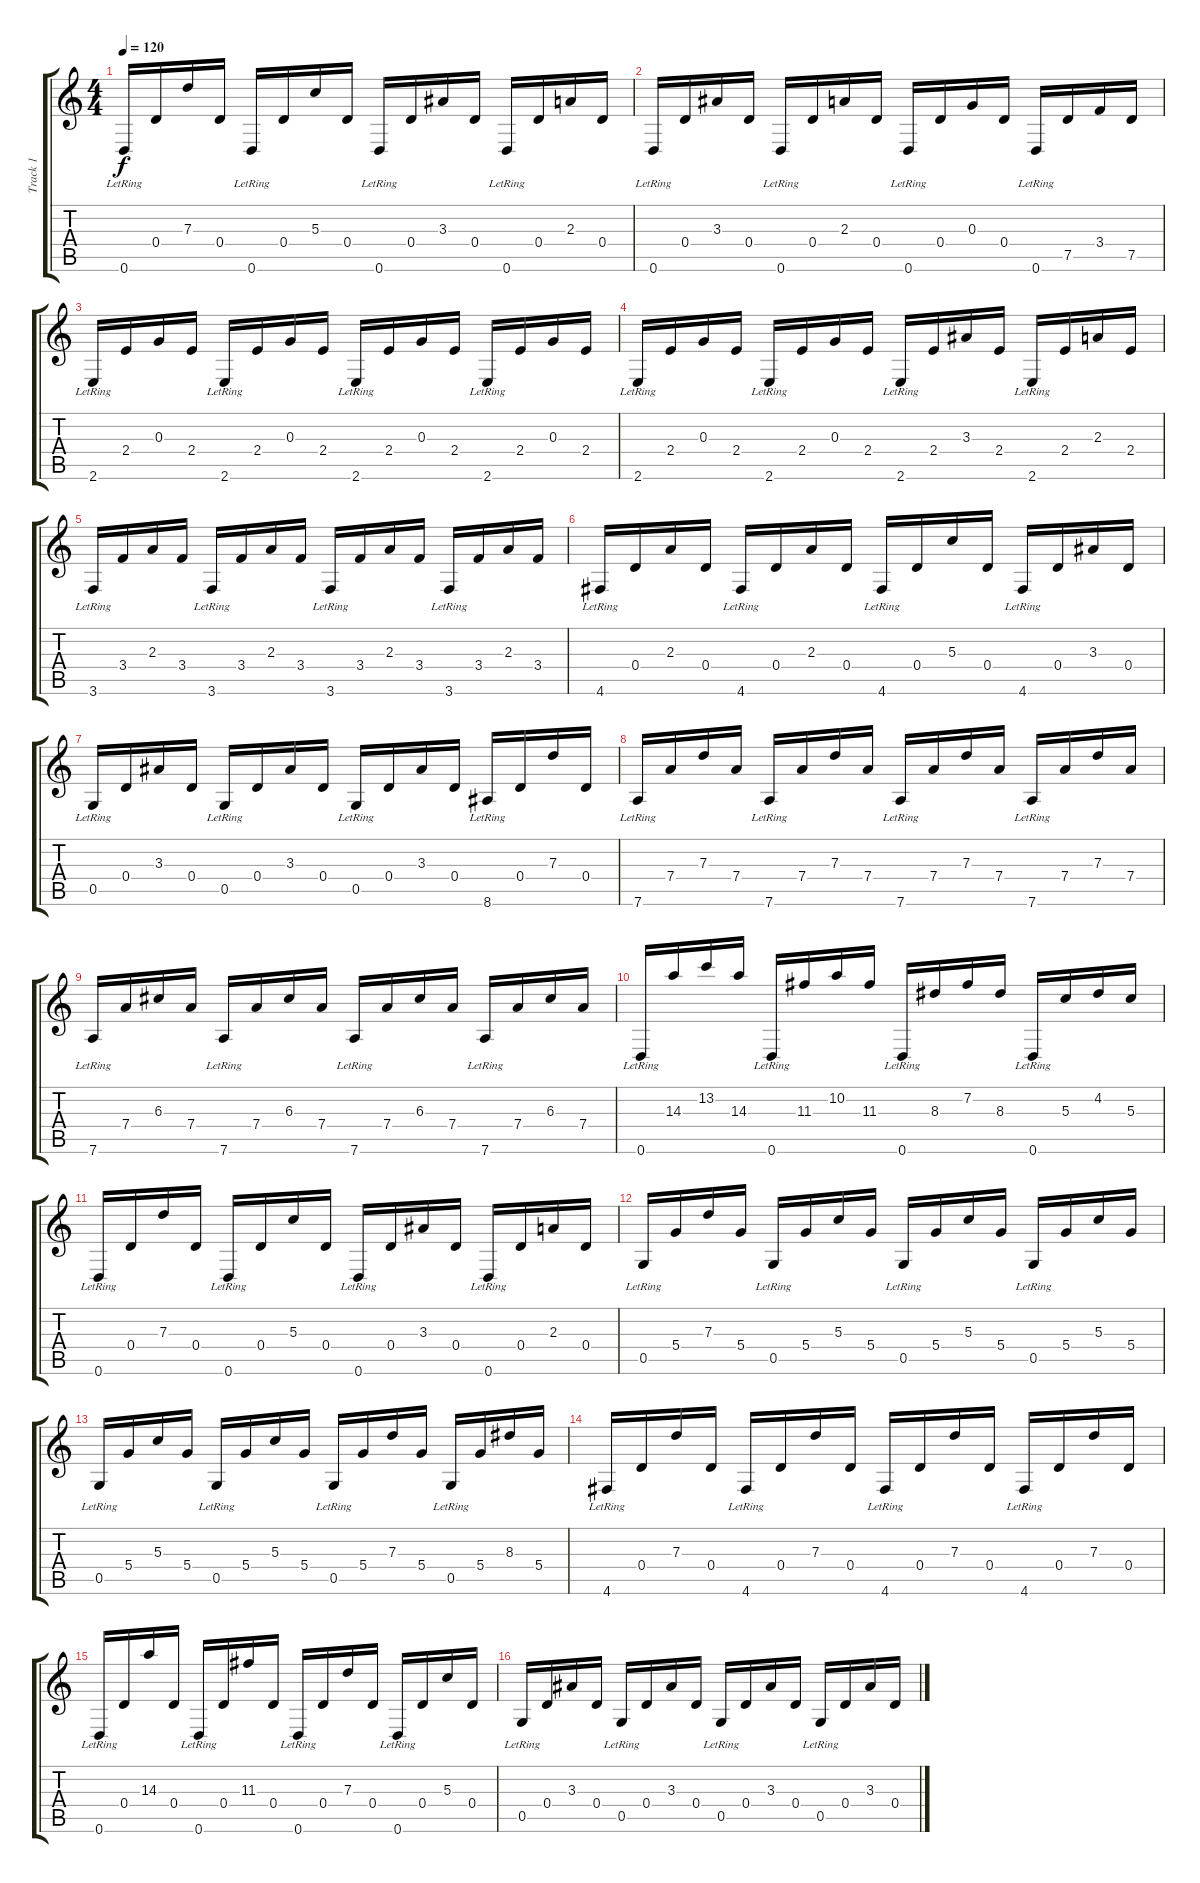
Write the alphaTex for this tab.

\track ("Track 1" "Track 1") {instrument acousticguitarnylon}
\staff {score tabs}
\tuning (E4 B3 G3 D3 G2 D2) {hide}
\ts (4 4)
\tempo 120
\clef g2
\ks c
0.6{lr}.16{dy f} 0.4.16 7.3.16 0.4.16 0.6{lr}.16 0.4.16 5.3.16 0.4.16 0.6{lr}.16 0.4.16 3.3.16 0.4.16 0.6{lr}.16 0.4.16 2.3.16 0.4.16 |
0.6{lr}.16 0.4.16 3.3.16 0.4.16 0.6{lr}.16 0.4.16 2.3.16 0.4.16 0.6{lr}.16 0.4.16 0.3.16 0.4.16 0.6{lr}.16 7.5.16 3.4.16 7.5.16 |
2.6{lr}.16 2.4.16 0.3.16 2.4.16 2.6{lr}.16 2.4.16 0.3.16 2.4.16 2.6{lr}.16 2.4.16 0.3.16 2.4.16 2.6{lr}.16 2.4.16 0.3.16 2.4.16 |
2.6{lr}.16 2.4.16 0.3.16 2.4.16 2.6{lr}.16 2.4.16 0.3.16 2.4.16 2.6{lr}.16 2.4.16 3.3.16 2.4.16 2.6{lr}.16 2.4.16 2.3.16 2.4.16 |
3.6{lr}.16 3.4.16 2.3.16 3.4.16 3.6{lr}.16 3.4.16 2.3.16 3.4.16 3.6{lr}.16 3.4.16 2.3.16 3.4.16 3.6{lr}.16 3.4.16 2.3.16 3.4.16 |
4.6{lr}.16 0.4.16 2.3.16 0.4.16 4.6{lr}.16 0.4.16 2.3.16 0.4.16 4.6{lr}.16 0.4.16 5.3.16 0.4.16 4.6{lr}.16 0.4.16 3.3.16 0.4.16 |
0.5{lr}.16 0.4.16 3.3.16 0.4.16 0.5{lr}.16 0.4.16 3.3.16 0.4.16 0.5{lr}.16 0.4.16 3.3.16 0.4.16 8.6{lr}.16 0.4.16 7.3.16 0.4.16 |
7.6{lr}.16 7.4.16 7.3.16 7.4.16 7.6{lr}.16 7.4.16 7.3.16 7.4.16 7.6{lr}.16 7.4.16 7.3.16 7.4.16 7.6{lr}.16 7.4.16 7.3.16 7.4.16 |
7.6{lr}.16 7.4.16 6.3.16 7.4.16 7.6{lr}.16 7.4.16 6.3.16 7.4.16 7.6{lr}.16 7.4.16 6.3.16 7.4.16 7.6{lr}.16 7.4.16 6.3.16 7.4.16 |
0.6{lr}.16 14.3.16 13.2.16 14.3.16 0.6{lr}.16 11.3.16 10.2.16 11.3.16 0.6{lr}.16 8.3.16 7.2.16 8.3.16 0.6{lr}.16 5.3.16 4.2.16 5.3.16 |
0.6{lr}.16 0.4.16 7.3.16 0.4.16 0.6{lr}.16 0.4.16 5.3.16 0.4.16 0.6{lr}.16 0.4.16 3.3.16 0.4.16 0.6{lr}.16 0.4.16 2.3.16 0.4.16 |
0.5{lr}.16 5.4.16 7.3.16 5.4.16 0.5{lr}.16 5.4.16 5.3.16 5.4.16 0.5{lr}.16 5.4.16 5.3.16 5.4.16 0.5{lr}.16 5.4.16 5.3.16 5.4.16 |
0.5{lr}.16 5.4.16 5.3.16 5.4.16 0.5{lr}.16 5.4.16 5.3.16 5.4.16 0.5{lr}.16 5.4.16 7.3.16 5.4.16 0.5{lr}.16 5.4.16 8.3.16 5.4.16 |
4.6{lr}.16 0.4.16 7.3.16 0.4.16 4.6{lr}.16 0.4.16 7.3.16 0.4.16 4.6{lr}.16 0.4.16 7.3.16 0.4.16 4.6{lr}.16 0.4.16 7.3.16 0.4.16 |
0.6{lr}.16 0.4.16 14.3.16 0.4.16 0.6{lr}.16 0.4.16 11.3.16 0.4.16 0.6{lr}.16 0.4.16 7.3.16 0.4.16 0.6{lr}.16 0.4.16 5.3.16 0.4.16 |
0.5{lr}.16 0.4.16 3.3.16 0.4.16 0.5{lr}.16 0.4.16 3.3.16 0.4.16 0.5{lr}.16 0.4.16 3.3.16 0.4.16 0.5{lr}.16 0.4.16 3.3.16 0.4.16
